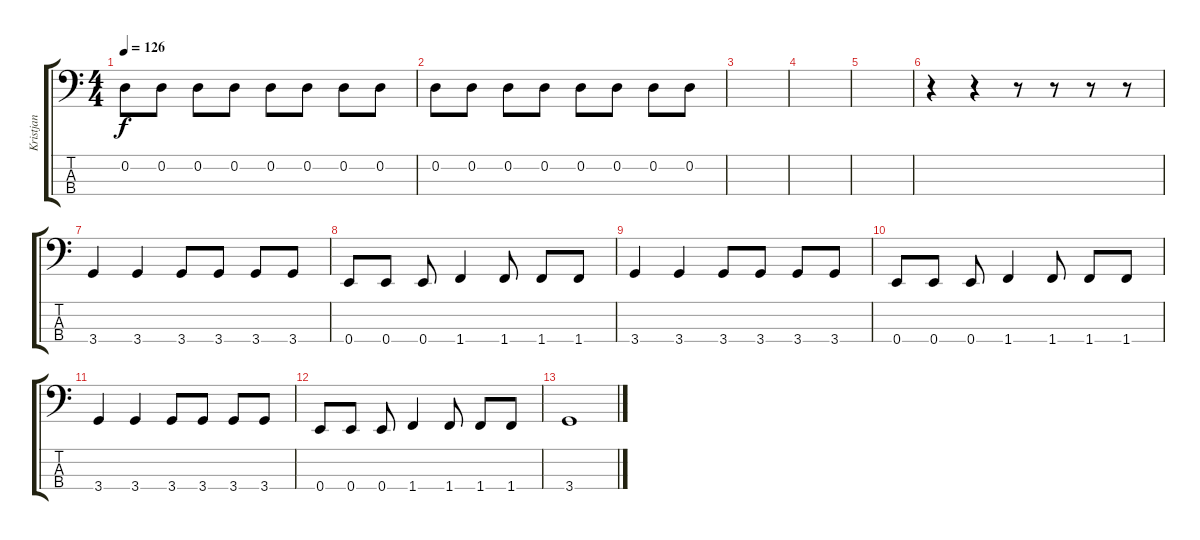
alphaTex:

\track ("Kristjan" "Kristjan") {instrument electricbassfinger}
\staff {score tabs}
\tuning (G2 D2 A1 E1) {hide}
\ts (4 4)
\tempo 126
\clef f4
\ks c
0.2.8{dy f} 0.2.8 0.2.8 0.2.8 0.2.8 0.2.8 0.2.8 0.2.8 |
0.2.8 0.2.8 0.2.8 0.2.8 0.2.8 0.2.8 0.2.8 0.2.8 |
|
|
|
r.4 r.4 r.8 r.8 r.8 r.8 |
3.4.4 3.4.4 3.4.8 3.4.8 3.4.8 3.4.8 |
0.4.8 0.4.8 0.4.8 1.4.4 1.4.8 1.4.8 1.4.8 |
3.4.4 3.4.4 3.4.8 3.4.8 3.4.8 3.4.8 |
0.4.8 0.4.8 0.4.8 1.4.4 1.4.8 1.4.8 1.4.8 |
3.4.4 3.4.4 3.4.8 3.4.8 3.4.8 3.4.8 |
0.4.8 0.4.8 0.4.8 1.4.4 1.4.8 1.4.8 1.4.8 |
3.4.1
